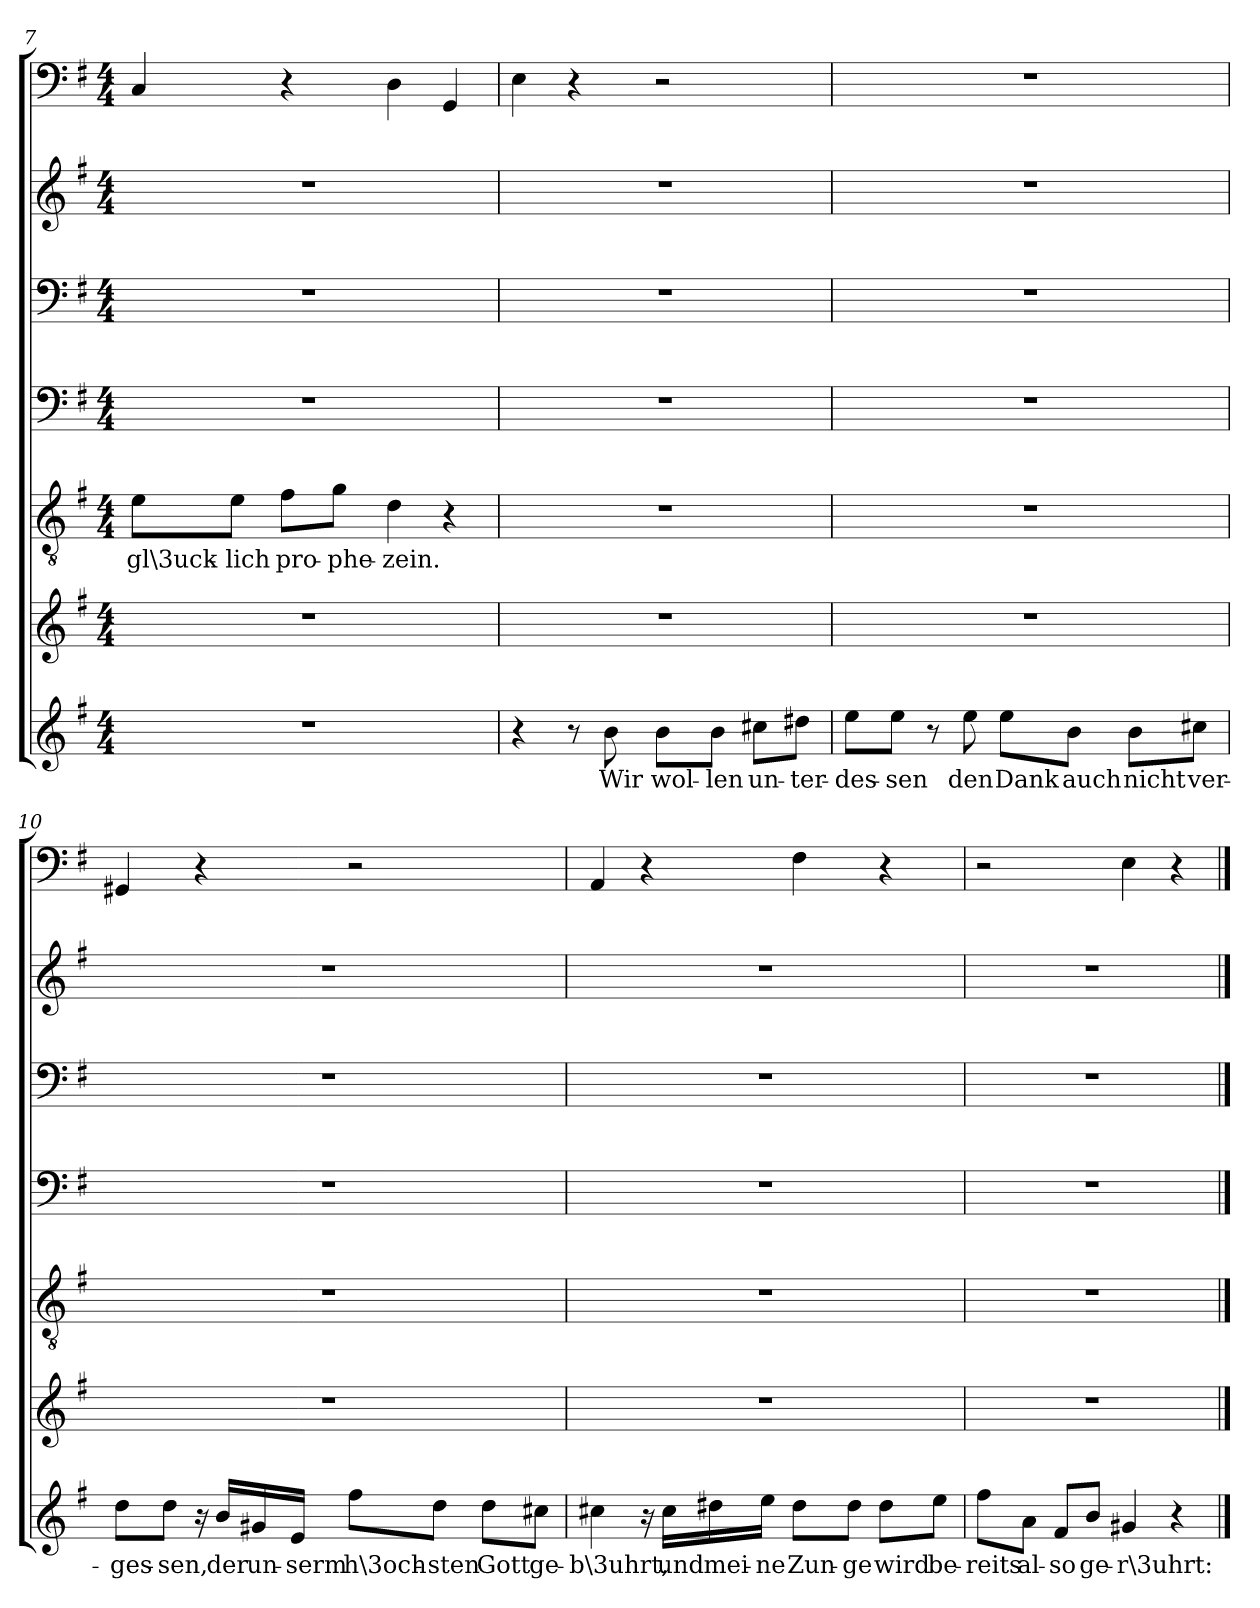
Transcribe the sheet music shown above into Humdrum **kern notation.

**kern	**text	**kern	**kern	**text	**kern	**kern	**kern	**kern
*part7	*part7	*part6	*part5	*part5	*part4	*part3	*part2	*part1
*staff7	*staff7	*staff6	*staff5	*staff5	*staff4	*staff3	*staff2	*staff1
*clefG2	*	*clefG2	*clefGv2	*	*clefF4	*clefF4	*clefG2	*clefF4
*k[f#]	*	*k[f#]	*k[f#]	*	*k[f#]	*k[f#]	*k[f#]	*k[f#]
*G:	*	*G:	*G:	*	*G:	*G:	*G:	*G:
*M4/4	*	*M4/4	*M4/4	*	*M4/4	*M4/4	*M4/4	*M4/4
=7	=7	=7	=7	=7	=7	=7	=7	=7
1r	.	1r	8e\L	gl\3uck-	1r	1r	1r	4C/
.	.	.	8e\J	-lich	.	.	.	.
.	.	.	8f#\L	pro-	.	.	.	4r
.	.	.	8g\J	-phe-	.	.	.	.
.	.	.	4d\	-zein.	.	.	.	4D\
.	.	.	4r	.	.	.	.	4GG/
=8	=8	=8	=8	=8	=8	=8	=8	=8
4r	.	1r	1r	.	1r	1r	1r	4E\
8r	.	.	.	.	.	.	.	4r
8b\	Wir	.	.	.	.	.	.	.
8b\L	wol-	.	.	.	.	.	.	2r
8b\J	-len	.	.	.	.	.	.	.
8cc#X\L	un-	.	.	.	.	.	.	.
8dd#X\J	-ter-	.	.	.	.	.	.	.
=9	=9	=9	=9	=9	=9	=9	=9	=9
8ee\L	-des-	1r	1r	.	1r	1r	1r	1r
8ee\J	-sen	.	.	.	.	.	.	.
8r	.	.	.	.	.	.	.	.
8ee\	den	.	.	.	.	.	.	.
8ee\L	Dank	.	.	.	.	.	.	.
8b\J	auch	.	.	.	.	.	.	.
8b\L	nicht	.	.	.	.	.	.	.
8cc#X\J	ver-	.	.	.	.	.	.	.
=10	=10	=10	=10	=10	=10	=10	=10	=10
8dd\L	-ges-	1r	1r	.	1r	1r	1r	4GG#X/
8dd\J	-sen,	.	.	.	.	.	.	.
16r	.	.	.	.	.	.	.	4r
16b/LL	der	.	.	.	.	.	.	.
16g#X/	un-	.	.	.	.	.	.	.
16e/JJ	-serm	.	.	.	.	.	.	.
8ff#\L	h\3och-	.	.	.	.	.	.	2r
8dd\J	-sten	.	.	.	.	.	.	.
8dd\L	Gott	.	.	.	.	.	.	.
8cc#X\J	ge-	.	.	.	.	.	.	.
=11	=11	=11	=11	=11	=11	=11	=11	=11
4cc#X\	-b\3uhrt,	1r	1r	.	1r	1r	1r	4AA/
16r	.	.	.	.	.	.	.	4r
16cc#\LL	und	.	.	.	.	.	.	.
16dd#X\	mei-	.	.	.	.	.	.	.
16ee\JJ	-ne	.	.	.	.	.	.	.
8dd#\L	Zun-	.	.	.	.	.	.	4F#\
8dd#\J	-ge	.	.	.	.	.	.	.
8dd#\L	wird	.	.	.	.	.	.	4r
8ee\J	be-	.	.	.	.	.	.	.
=12	=12	=12	=12	=12	=12	=12	=12	=12
8ff#\L	-reits	1r	1r	.	1r	1r	1r	2r
8a\J	al-	.	.	.	.	.	.	.
8f#/L	-so	.	.	.	.	.	.	.
8b/J	ge-	.	.	.	.	.	.	.
4g#X/	-r\3uhrt:	.	.	.	.	.	.	4E\
4r	.	.	.	.	.	.	.	4r
==	==	==	==	==	==	==	==	==
*-	*-	*-	*-	*-	*-	*-	*-	*-
